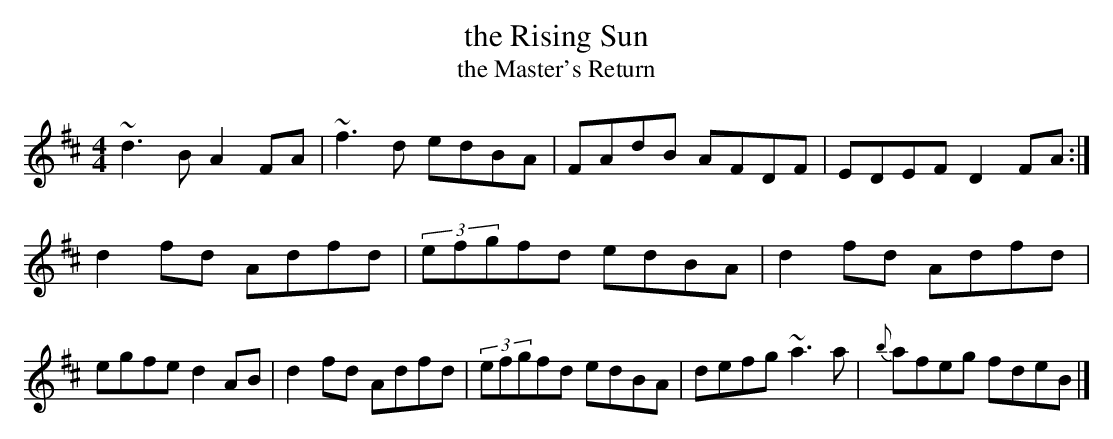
X:1
T:the Rising Sun
T:the Master's Return
M:4/4
K:D
~d3B A2FA | ~f3d edBA | FAdB AFDF | EDEF D2FA :| d2fd Adfd | (3efgfd edBA |\
d2fd Adfd | egfe d2AB | d2fd Adfd | (3efgfd edBA | defg ~a3a | {b}afeg fdeB |]
